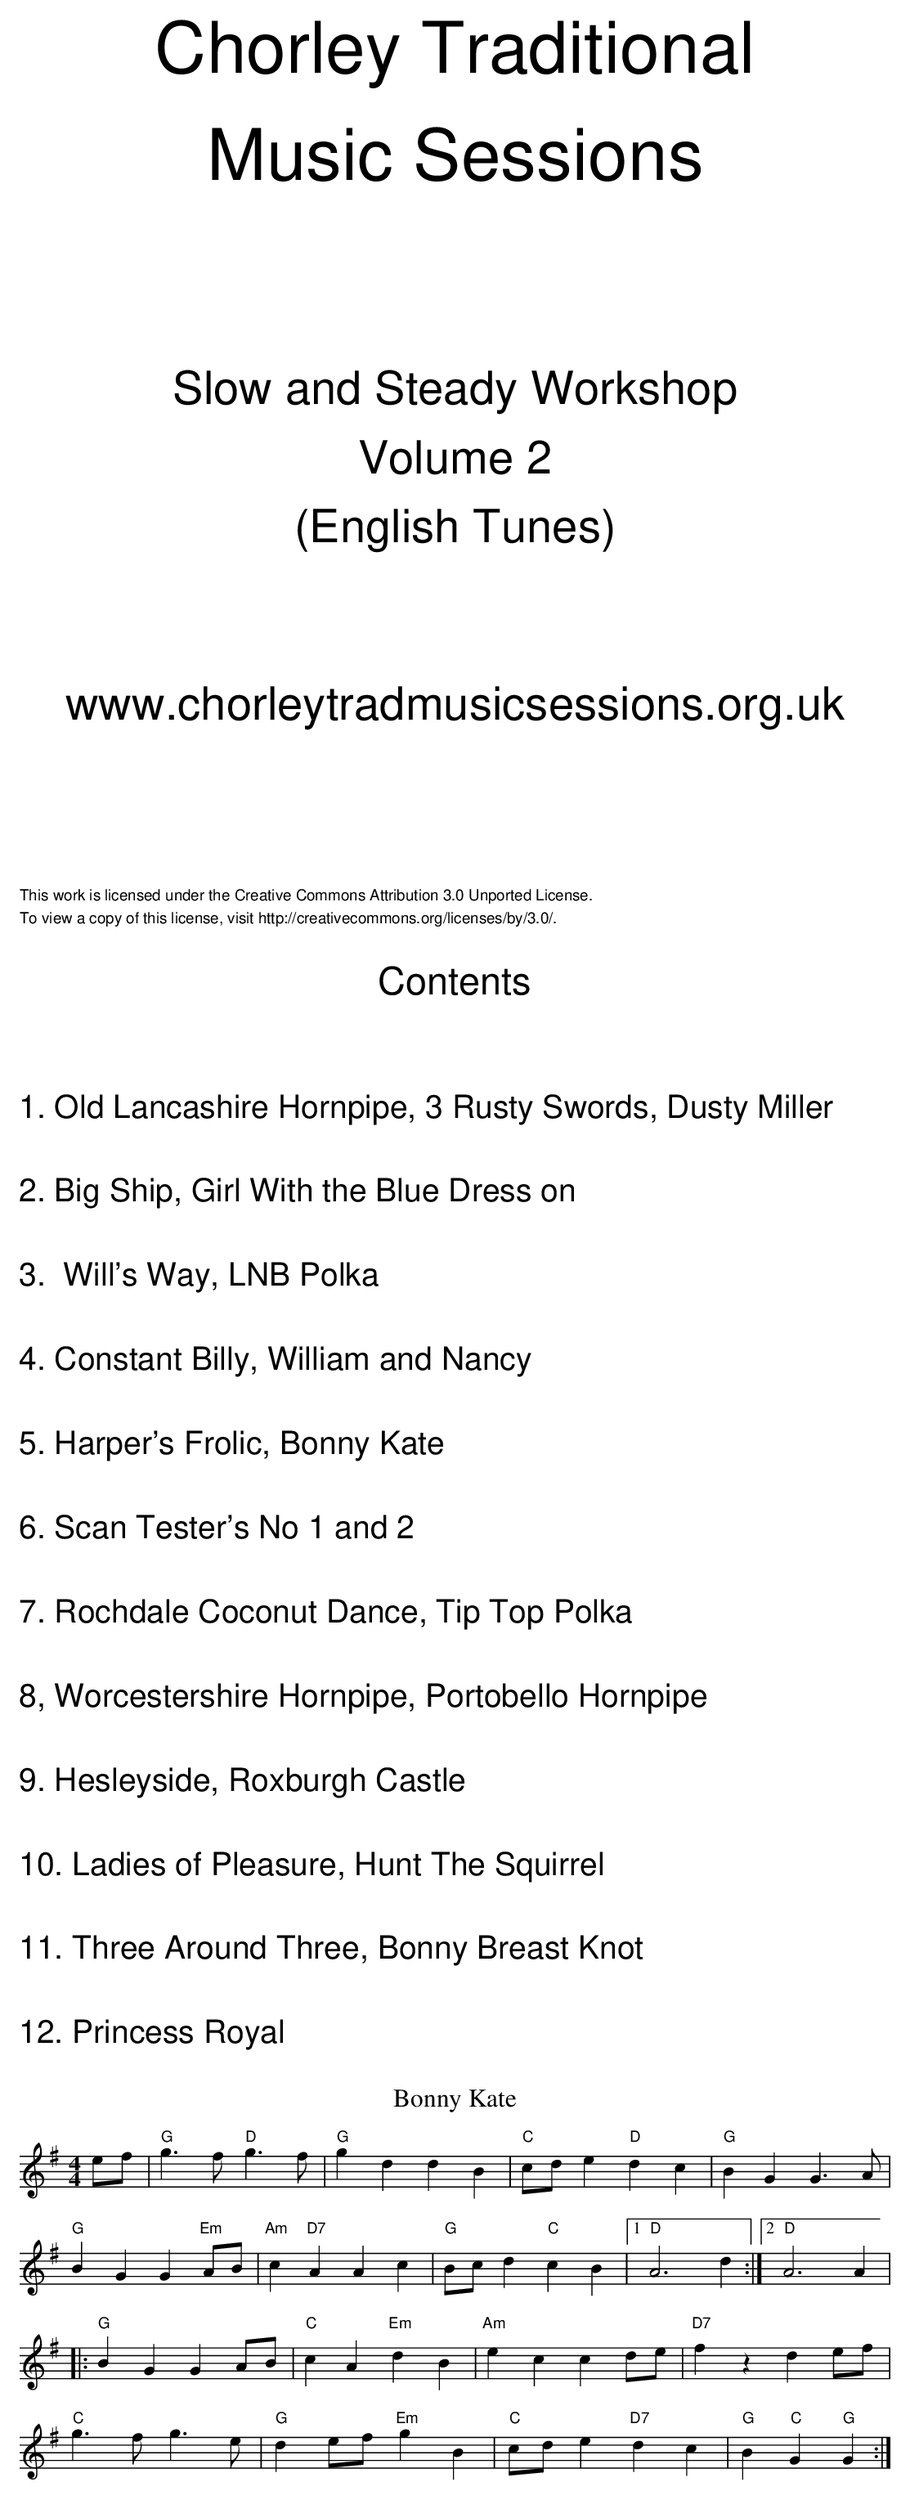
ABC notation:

X:1
T:Bonny Kate
M:4/4
L:1/4
K:G
e/f/|"G"g>f "D"g>f|"G"gd dB|"C"c/d/e "D"dc|"G"BG G>A|
"G"BG G"Em"A/B/|"Am"c"D7"A Ac|"G"B/c/d "C"cB|1"D"A3 d:|2 "D"A3 A|
|:"G"BG GA/B/|"C"cA "Em"dB|"Am"ec cd/e/|"D7"fz de/f/|
"C"g>f g>e|"G"de/f/ "Em"gB|"C"c/d/e "D7"dc|"G"B"C"G "G"G:|
